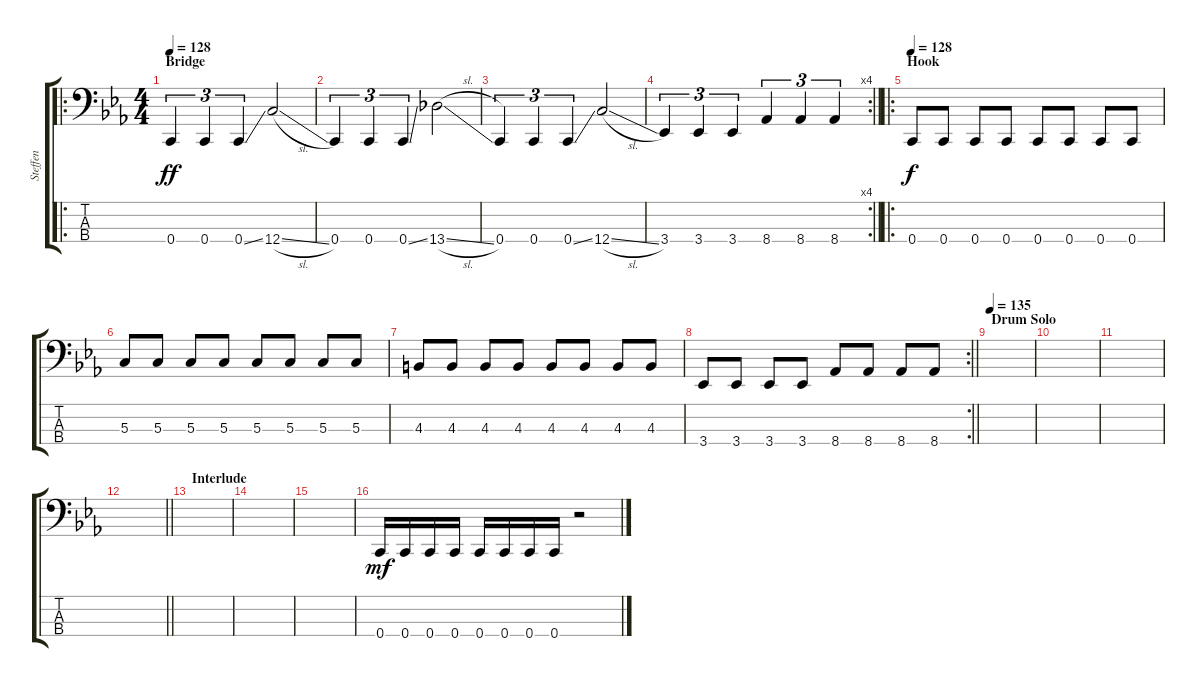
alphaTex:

\track ("Steffen" "Steffen") {instrument electricbasspick}
\staff {score tabs}
\tuning (F2 C2 G1 C1) {hide}
\ro
\ts (4 4)
\section ("" "Bridge")
\tempo 128
\clef f4
\ks cminor
0.4.4{tu (3 2) dy ff} 0.4.4{tu (3 2)} 0.4{ss}.4{tu (3 2)} 12.4{sl}.2 |
0.4.4{tu (3 2)} 0.4.4{tu (3 2)} 0.4{ss}.4{tu (3 2)} 13.4{sl}.2 |
0.4.4{tu (3 2)} 0.4.4{tu (3 2)} 0.4{ss}.4{tu (3 2)} 12.4{sl}.2 |
\rc 4
\barLineRight lightlight
3.4.4{tu (3 2)} 3.4.4{tu (3 2)} 3.4.4{tu (3 2)} 8.4.4{tu (3 2)} 8.4.4{tu (3 2)} 8.4.4{tu (3 2)} |
\ro
\section ("" "Hook")
\tempo 128
0.4.8{dy f} 0.4.8 0.4.8 0.4.8 0.4.8 0.4.8 0.4.8 0.4.8 |
5.3.8 5.3.8 5.3.8 5.3.8 5.3.8 5.3.8 5.3.8 5.3.8 |
4.3.8 4.3.8 4.3.8 4.3.8 4.3.8 4.3.8 4.3.8 4.3.8 |
\rc 2
\barLineRight lightlight
3.4.8 3.4.8 3.4.8 3.4.8 8.4.8 8.4.8 8.4.8 8.4.8 |
\section ("" "Drum Solo")
\tempo 135
|
|
|
\barLineRight lightlight
|
\section ("" "Interlude")
|
|
|
0.4.16{dy mf} 0.4.16 0.4.16 0.4.16 0.4.16 0.4.16 0.4.16 0.4.16 r.2
